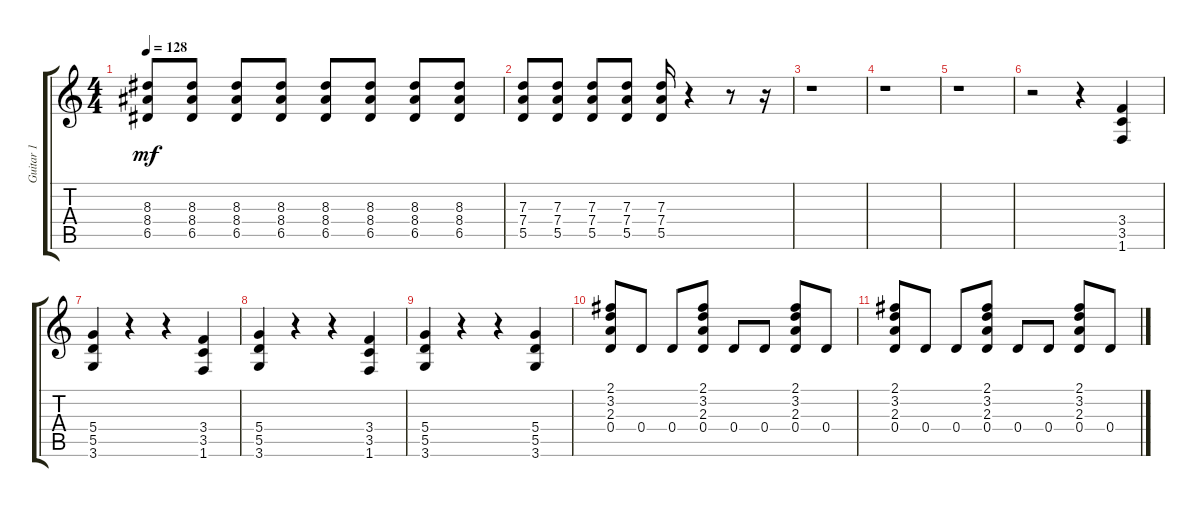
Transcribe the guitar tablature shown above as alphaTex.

\track ("Guitar 1" "Guitar 1") {instrument distortionguitar}
\staff {score tabs}
\tuning (E4 B3 G3 D3 A2 E2) {hide}
\ts (4 4)
\tempo 128
\clef g2
\ks c
(8.3 8.4 6.5).8{dy mf instrument distortionguitar} (8.3 8.4 6.5).8 (8.3 8.4 6.5).8 (8.3 8.4 6.5).8 (8.3 8.4 6.5).8 (8.3 8.4 6.5).8 (8.3 8.4 6.5).8 (8.3 8.4 6.5).8 |
(7.3 7.4 5.5).8 (7.3 7.4 5.5).8 (7.3 7.4 5.5).8 (7.3 7.4 5.5).8 (7.3 7.4 5.5).16 r.4 r.8 r.16 |
r.1 |
r.1 |
r.1 |
r.2 r.4 (3.4 3.5 1.6).4 |
(5.4 5.5 3.6).4 r.4 r.4 (3.4 3.5 1.6).4 |
(5.4 5.5 3.6).4 r.4 r.4 (3.4 3.5 1.6).4 |
(5.4 5.5 3.6).4 r.4 r.4 (5.4 5.5 3.6).4 |
(2.1 3.2 2.3 0.4).8 0.4.8 0.4.8 (2.1 3.2 2.3 0.4).8 0.4.8 0.4.8 (2.1 3.2 2.3 0.4).8 0.4.8 |
(2.1 3.2 2.3 0.4).8 0.4.8 0.4.8 (2.1 3.2 2.3 0.4).8 0.4.8 0.4.8 (2.1 3.2 2.3 0.4).8 0.4.8
